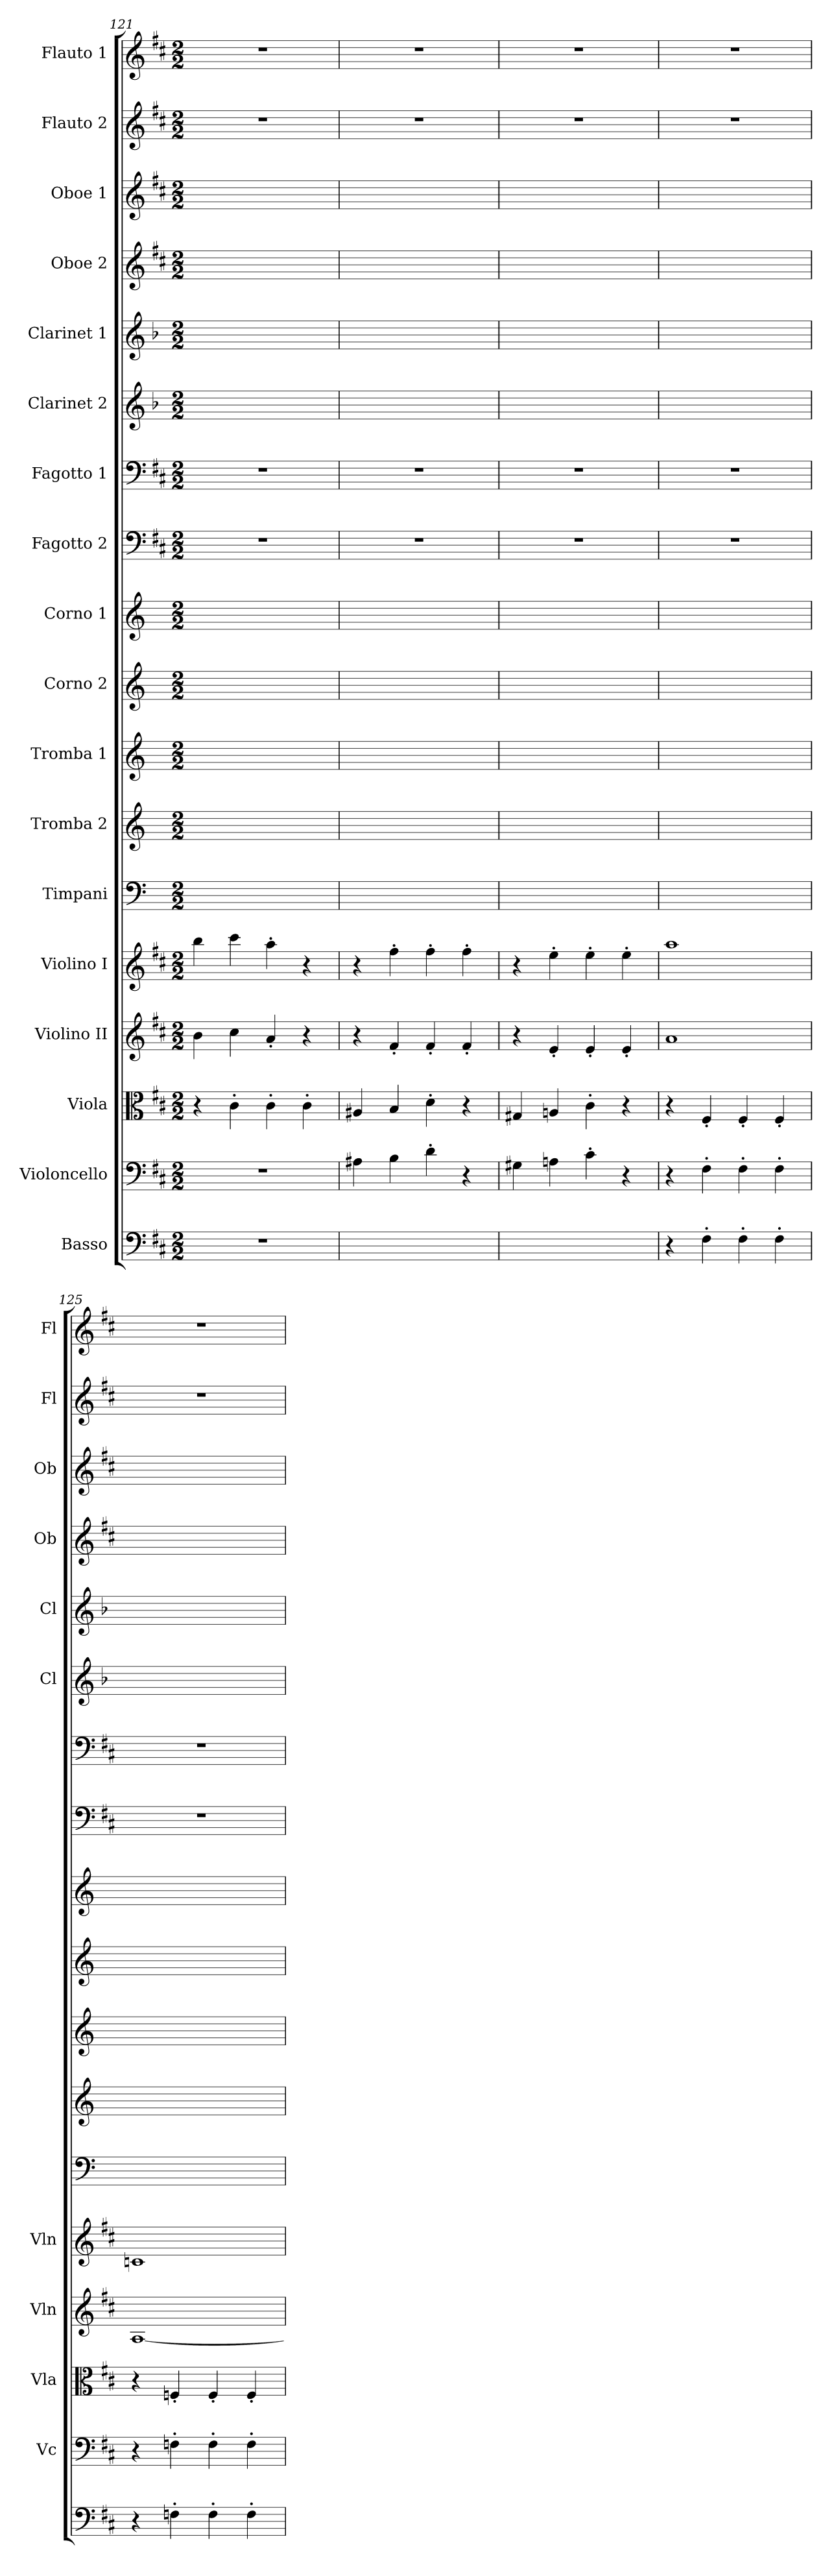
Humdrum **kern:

**kern	**kern	**kern	**kern	**kern	**kern	**kern	**kern	**kern	**kern	**kern	**kern	**kern	**kern	**kern	**kern	**kern	**kern
*part18	*part17	*part16	*part15	*part14	*part13	*part12	*part11	*part10	*part9	*part8	*part7	*part6	*part5	*part4	*part3	*part2	*part1
*staff18	*staff17	*staff16	*staff15	*staff14	*staff13	*staff12	*staff11	*staff10	*staff9	*staff8	*staff7	*staff6	*staff5	*staff4	*staff3	*staff2	*staff1
*I"Basso	*I"Violoncello	*I"Viola	*I"Violino II	*I"Violino I	*I"Timpani	*I"Tromba 2	*I"Tromba 1	*I"Corno 2	*I"Corno 1	*I"Fagotto 2	*I"Fagotto 1	*I"Clarinet 2	*I"Clarinet 1	*I"Oboe 2	*I"Oboe 1	*I"Flauto 2	*I"Flauto 1
*	*I'Vc	*I'Vla	*I'Vln	*I'Vln	*	*	*	*	*	*	*	*I'Cl	*I'Cl	*I'Ob	*I'Ob	*I'Fl	*I'Fl
*clefF4	*clefF4	*clefC3	*clefG2	*clefG2	*clefF4	*clefG2	*clefG2	*clefG2	*clefG2	*clefF4	*clefF4	*clefG2	*clefG2	*clefG2	*clefG2	*clefG2	*clefG2
*ITrd7c12	*	*	*	*	*	*ITrd-1c-2	*ITrd-1c-2	*ITrd6c10	*ITrd6c10	*	*	*ITrd2c3	*ITrd2c3	*	*	*	*
*k[f#c#]	*k[f#c#]	*k[f#c#]	*k[f#c#]	*k[f#c#]	*	*	*	*	*	*k[f#c#]	*k[f#c#]	*k[f#c#]	*k[f#c#]	*k[f#c#]	*k[f#c#]	*k[f#c#]	*k[f#c#]
*M2/2	*M2/2	*M2/2	*M2/2	*M2/2	*M2/2	*M2/2	*M2/2	*M2/2	*M2/2	*M2/2	*M2/2	*M2/2	*M2/2	*M2/2	*M2/2	*M2/2	*M2/2
=121	=121	=121	=121	=121	=121	=121	=121	=121	=121	=121	=121	=121	=121	=121	=121	=121	=121
1r	1r	4r	4b	4bb	1ryy	1ryy	1ryy	1ryy	1ryy	1r	1r	1ryy	1ryy	1ryy	1ryy	1r	1r
.	.	4c#'	4cc#	4ccc#	.	.	.	.	.	.	.	.	.	.	.	.	.
.	.	4c#'	4a'	4aa'	.	.	.	.	.	.	.	.	.	.	.	.	.
.	.	4c#'	4r	4r	.	.	.	.	.	.	.	.	.	.	.	.	.
=122	=122	=122	=122	=122	=122	=122	=122	=122	=122	=122	=122	=122	=122	=122	=122	=122	=122
1ryy	4A#X	4A#X	4r	4r	1ryy	1ryy	1ryy	1ryy	1ryy	1r	1r	1ryy	1ryy	1ryy	1ryy	1r	1r
.	4B	4B	4f#'	4ff#'	.	.	.	.	.	.	.	.	.	.	.	.	.
.	4d'	4d'	4f#'	4ff#'	.	.	.	.	.	.	.	.	.	.	.	.	.
.	4r	4r	4f#'	4ff#'	.	.	.	.	.	.	.	.	.	.	.	.	.
=123	=123	=123	=123	=123	=123	=123	=123	=123	=123	=123	=123	=123	=123	=123	=123	=123	=123
1ryy	4G#X	4G#X	4r	4r	1ryy	1ryy	1ryy	1ryy	1ryy	1r	1r	1ryy	1ryy	1ryy	1ryy	1r	1r
.	4An	4An	4e'	4ee'	.	.	.	.	.	.	.	.	.	.	.	.	.
.	4c#'	4c#'	4e'	4ee'	.	.	.	.	.	.	.	.	.	.	.	.	.
.	4r	4r	4e'	4ee'	.	.	.	.	.	.	.	.	.	.	.	.	.
=124	=124	=124	=124	=124	=124	=124	=124	=124	=124	=124	=124	=124	=124	=124	=124	=124	=124
4r	4r	4r	1a	1aa	1ryy	1ryy	1ryy	1ryy	1ryy	1r	1r	1ryy	1ryy	1ryy	1ryy	1r	1r
4FF#'	4F#'	4F#'	.	.	.	.	.	.	.	.	.	.	.	.	.	.	.
4FF#'	4F#'	4F#'	.	.	.	.	.	.	.	.	.	.	.	.	.	.	.
4FF#'	4F#'	4F#'	.	.	.	.	.	.	.	.	.	.	.	.	.	.	.
=125	=125	=125	=125	=125	=125	=125	=125	=125	=125	=125	=125	=125	=125	=125	=125	=125	=125
4r	4r	4r	[1A	1cn	1ryy	1ryy	1ryy	1ryy	1ryy	1r	1r	1ryy	1ryy	1ryy	1ryy	1r	1r
4FFn'	4Fn'	4Fn'	.	.	.	.	.	.	.	.	.	.	.	.	.	.	.
4FF'	4F'	4F'	.	.	.	.	.	.	.	.	.	.	.	.	.	.	.
4FF'	4F'	4F'	.	.	.	.	.	.	.	.	.	.	.	.	.	.	.
=	=	=	=	=	=	=	=	=	=	=	=	=	=	=	=	=	=
*-	*-	*-	*-	*-	*-	*-	*-	*-	*-	*-	*-	*-	*-	*-	*-	*-	*-
